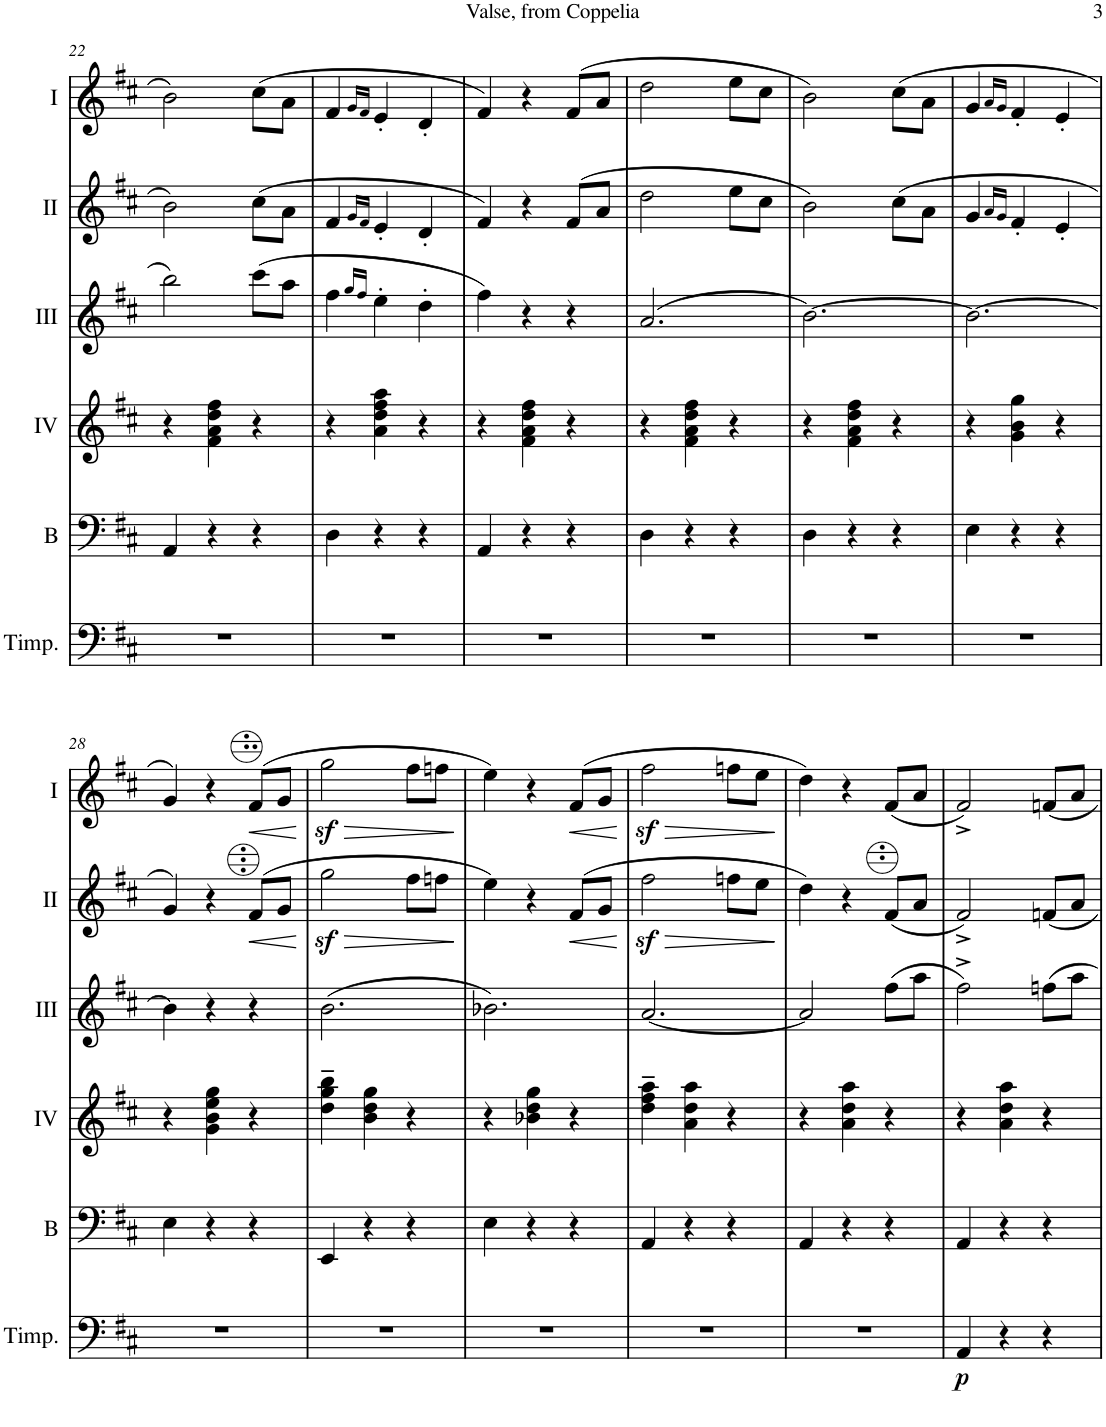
**kern	**dynam	**kern	**kern	**kern	**kern	**dynam	**kern	**dynam
*part6	*part6	*part5	*part4	*part3	*part2	*part2	*part1	*part1
*staff6	*staff6	*staff5	*staff4	*staff3	*staff2	*staff2	*staff1	*staff1
*I"Timpani	*	*I"Bass	*I"Acc. 4	*I"Acc. 3	*I"Acc. 2	*	*I"Acc. 1	*
*I'Timp.	*	*I'B	*	*	*	*	*	*
!!LO:PB:g=z
*clefF4	*	*clefF4	*clefG2	*clefG2	*clefG2	*	*clefG2	*
*	*	*Trd7c12	*Trd7c12	*Trd7c12	*	*	*	*
*k[f#c#]	*	*k[f#c#]	*k[f#c#]	*k[f#c#]	*k[f#c#]	*	*k[f#c#]	*
*M3/4	*	*M3/4	*M3/4	*M3/4	*M3/4	*	*M3/4	*
=22	=22	=22	=22	=22	=22	=22	=22	=22
2.r	.	4AA/	4r	2bb\	2b\	.	2b\	.
.	.	4r	4f#\ 4a\ 4dd\ 4ff#\	.	.	.	.	.
.	.	4r	4r	(8ccc#\L	(8cc#\L	.	(8cc#\L	.
.	.	.	.	8aa\J	8a\J	.	8a\J	.
=23	=23	=23	=23	=23	=23	=23	=23	=23
2.r	.	4D\	4r	4ff#\	4f#/	.	4f#/	.
.	.	.	.	16qgg/LL	16qg/LL	.	16qg/LL	.
.	.	.	.	16qff#/JJ	16qf#/JJ	.	16qf#/JJ	.
.	.	4r	4a\ 4dd\ 4ff#\ 4aa\	4ee'\	4e'/	.	4e'/	.
.	.	4r	4r	4dd'\	4d'/	.	4d'/	.
=24	=24	=24	=24	=24	=24	=24	=24	=24
2.r	.	4AA/	4r	4ff#\)	4f#/)	.	4f#/)	.
.	.	4r	4f#\ 4a\ 4dd\ 4ff#\	4r	4r	.	4r	.
.	.	4r	4r	4r	(8f#/L	.	(8f#/L	.
.	.	.	.	.	8a/J	.	8a/J	.
=25	=25	=25	=25	=25	=25	=25	=25	=25
2.r	.	4D\	4r	(2.a/	2dd\	.	2dd\	.
.	.	4r	4f#\ 4a\ 4dd\ 4ff#\	.	.	.	.	.
.	.	4r	4r	.	8ee\L	.	8ee\L	.
.	.	.	.	.	8cc#\J	.	8cc#\J	.
=26	=26	=26	=26	=26	=26	=26	=26	=26
2.r	.	4D\	4r	[2.b\)	2b\)	.	2b\)	.
.	.	4r	4f#\ 4a\ 4dd\ 4ff#\	.	.	.	.	.
.	.	4r	4r	.	(8cc#\L	.	(8cc#\L	.
.	.	.	.	.	8a\J	.	8a\J	.
=27	=27	=27	=27	=27	=27	=27	=27	=27
2.r	.	4E\	4r	2.b\_	4g/	.	4g/	.
.	.	.	.	.	16qa/LL	.	16qa/LL	.
.	.	.	.	.	16qg/JJ	.	16qg/JJ	.
.	.	4r	4g\ 4b\ 4gg\	.	4f#'/	.	4f#'/	.
.	.	4r	4r	.	4e'/	.	4e'/	.
!!LO:LB:g=z
=28	=28	=28	=28	=28	=28	=28	=28	=28
2.r	.	4E\	4r	4b\]	4g/)	.	4g/)	.
.	.	4r	4g\ 4b\ 4ee\ 4gg\	4r	4r	.	4r	.
!	!	!	!	!	!	!LO:HP:b	!	!LO:HP:b
.	.	4r	4r	4r	(8F#/L	<	(8f#/L	<
.	.	.	.	.	8G/J	.	8g/J	.
.	.	.	.	.	.	[	.	[
=29	=29	=29	=29	=29	=29	=29	=29	=29
!	!	!	!	!	!	!LO:HP:b	!	!LO:HP:b
2.r	.	4EE/	4dd\~ 4gg\~ 4bb\~	(2.b\	2gz<\	>	2ggz<\	>
.	.	4r	4b\ 4dd\ 4gg\	.	.	.	.	.
.	.	4r	4r	.	8f#\L	.	8ff#\L	.
.	.	.	.	.	8fn\J	.	8ffn\J	.
.	.	.	.	.	.	]	.	]
=30	=30	=30	=30	=30	=30	=30	=30	=30
2.r	.	4E\	4r	2.b-X\)	4e\)	.	4ee\)	.
.	.	4r	4b-X\ 4dd\ 4gg\	.	4r	.	4r	.
!	!	!	!	!	!	!LO:HP:b	!	!LO:HP:b
.	.	4r	4r	.	(8F#/L	<	(8f#/L	<
.	.	.	.	.	8G/J	.	8g/J	.
.	.	.	.	.	.	[	.	[
=31	=31	=31	=31	=31	=31	=31	=31	=31
!	!	!	!	!	!	!LO:HP:b	!	!LO:HP:b
2.r	.	4AA/	4dd\~ 4ff#\~ 4aa\~	[2.a/	2f#z<\	>	2ff#z<\	>
.	.	4r	4a\ 4dd\ 4aa\	.	.	.	.	.
.	.	4r	4r	.	8fn\L	.	8ffn\L	.
.	.	.	.	.	8e\J	.	8ee\J	.
.	.	.	.	.	.	]	.	]
=32	=32	=32	=32	=32	=32	=32	=32	=32
2.r	.	4AA/	4r	2a/]	4d\)	.	4dd\)	.
.	.	4r	4a\ 4dd\ 4aa\	.	4r	.	4r	.
.	.	4r	4r	(8ff#\L	(8f#/L	.	(8f#/L	.
.	.	.	.	8aa\J	8a/J	.	8a/J	.
=33	=33	=33	=33	=33	=33	=33	=33	=33
!	!LO:DY:b	!	!	!	!	!	!	!
4AA/	p	4AA/	4r	2ff#^\)	2f#^/)	.	2f#^/)	.
4r	.	4r	4a\ 4dd\ 4aa\	.	.	.	.	.
4r	.	4r	4r	8ffn\L	8fn/L	.	8fn/L	.
.	.	.	.	8aa\J	8a/J	.	8a/J	.
=	=	=	=	=	=	=	=	=
*-	*-	*-	*-	*-	*-	*-	*-	*-
